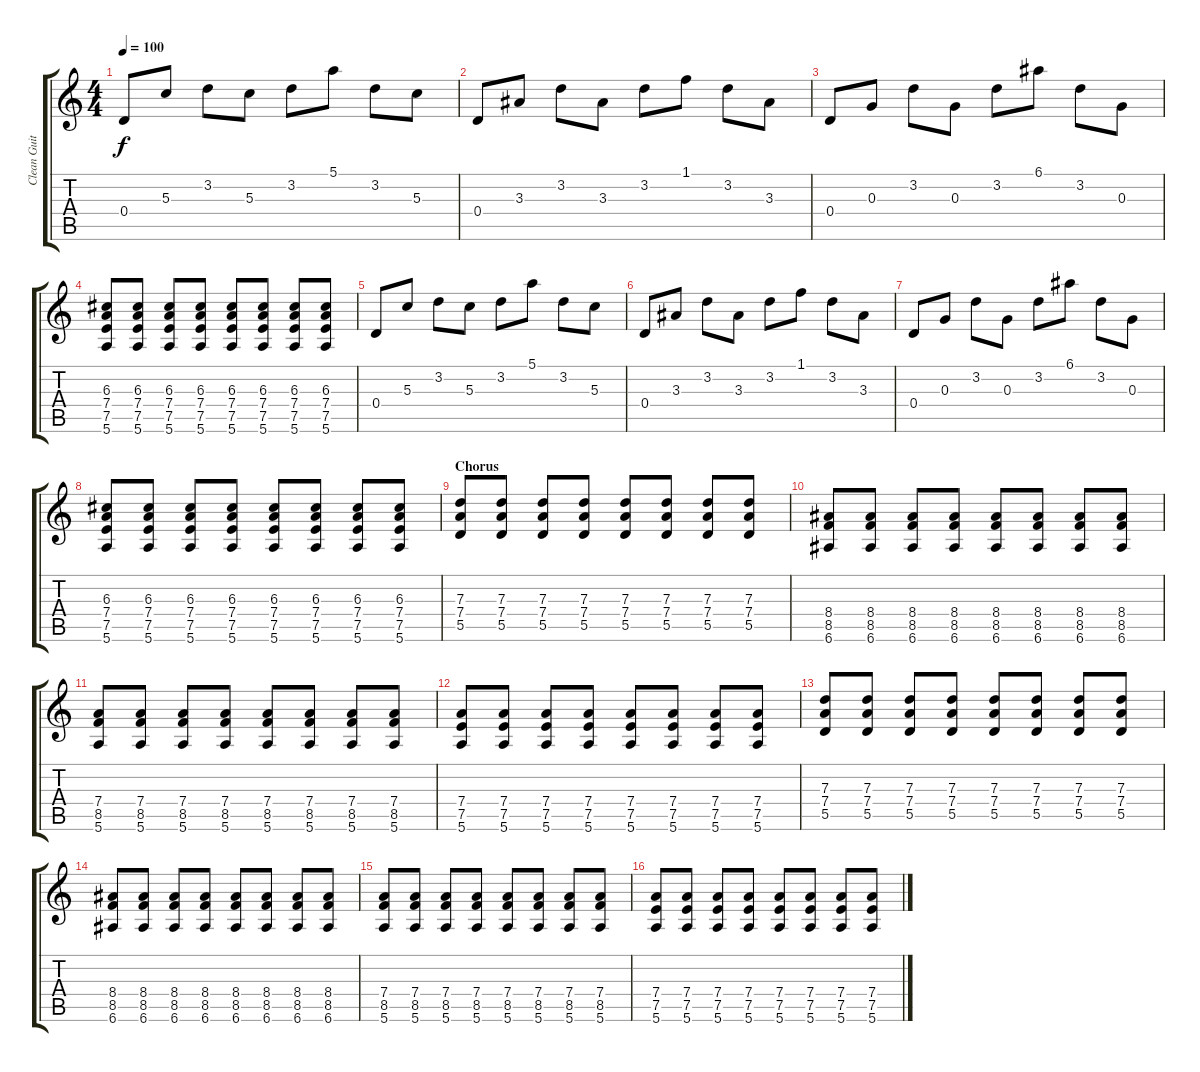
\track ("Clean Guitar" "Clean Guit") {instrument acousticguitarsteel}
\staff {score tabs}
\tuning (E4 B3 G3 D3 A2 E2) {hide}
\ts (4 4)
\tempo 100
\clef g2
\ks c
0.4.8{dy f} 5.3.8 3.2.8 5.3.8 3.2.8 5.1.8 3.2.8 5.3.8 |
0.4.8 3.3.8 3.2.8 3.3.8 3.2.8 1.1.8 3.2.8 3.3.8 |
0.4.8 0.3.8 3.2.8 0.3.8 3.2.8 6.1.8 3.2.8 0.3.8 |
(6.3 7.4 7.5 5.6).8 (6.3 7.4 7.5 5.6).8 (6.3 7.4 7.5 5.6).8 (6.3 7.4 7.5 5.6).8 (6.3 7.4 7.5 5.6).8 (6.3 7.4 7.5 5.6).8 (6.3 7.4 7.5 5.6).8 (6.3 7.4 7.5 5.6).8 |
0.4.8 5.3.8 3.2.8 5.3.8 3.2.8 5.1.8 3.2.8 5.3.8 |
0.4.8 3.3.8 3.2.8 3.3.8 3.2.8 1.1.8 3.2.8 3.3.8 |
0.4.8 0.3.8 3.2.8 0.3.8 3.2.8 6.1.8 3.2.8 0.3.8 |
(6.3 7.4 7.5 5.6).8 (6.3 7.4 7.5 5.6).8 (6.3 7.4 7.5 5.6).8 (6.3 7.4 7.5 5.6).8 (6.3 7.4 7.5 5.6).8 (6.3 7.4 7.5 5.6).8 (6.3 7.4 7.5 5.6).8 (6.3 7.4 7.5 5.6).8 |
\section ("" "Chorus")
(7.3 7.4 5.5).8 (7.3 7.4 5.5).8 (7.3 7.4 5.5).8 (7.3 7.4 5.5).8 (7.3 7.4 5.5).8 (7.3 7.4 5.5).8 (7.3 7.4 5.5).8 (7.3 7.4 5.5).8 |
(8.4 8.5 6.6).8 (8.4 8.5 6.6).8 (8.4 8.5 6.6).8 (8.4 8.5 6.6).8 (8.4 8.5 6.6).8 (8.4 8.5 6.6).8 (8.4 8.5 6.6).8 (8.4 8.5 6.6).8 |
(7.4 8.5 5.6).8 (7.4 8.5 5.6).8 (7.4 8.5 5.6).8 (7.4 8.5 5.6).8 (7.4 8.5 5.6).8 (7.4 8.5 5.6).8 (7.4 8.5 5.6).8 (7.4 8.5 5.6).8 |
(7.4 7.5 5.6).8 (7.4 7.5 5.6).8 (7.4 7.5 5.6).8 (7.4 7.5 5.6).8 (7.4 7.5 5.6).8 (7.4 7.5 5.6).8 (7.4 7.5 5.6).8 (7.4 7.5 5.6).8 |
(7.3 7.4 5.5).8 (7.3 7.4 5.5).8 (7.3 7.4 5.5).8 (7.3 7.4 5.5).8 (7.3 7.4 5.5).8 (7.3 7.4 5.5).8 (7.3 7.4 5.5).8 (7.3 7.4 5.5).8 |
(8.4 8.5 6.6).8 (8.4 8.5 6.6).8 (8.4 8.5 6.6).8 (8.4 8.5 6.6).8 (8.4 8.5 6.6).8 (8.4 8.5 6.6).8 (8.4 8.5 6.6).8 (8.4 8.5 6.6).8 |
(7.4 8.5 5.6).8 (7.4 8.5 5.6).8 (7.4 8.5 5.6).8 (7.4 8.5 5.6).8 (7.4 8.5 5.6).8 (7.4 8.5 5.6).8 (7.4 8.5 5.6).8 (7.4 8.5 5.6).8 |
(7.4 7.5 5.6).8 (7.4 7.5 5.6).8 (7.4 7.5 5.6).8 (7.4 7.5 5.6).8 (7.4 7.5 5.6).8 (7.4 7.5 5.6).8 (7.4 7.5 5.6).8 (7.4 7.5 5.6).8
